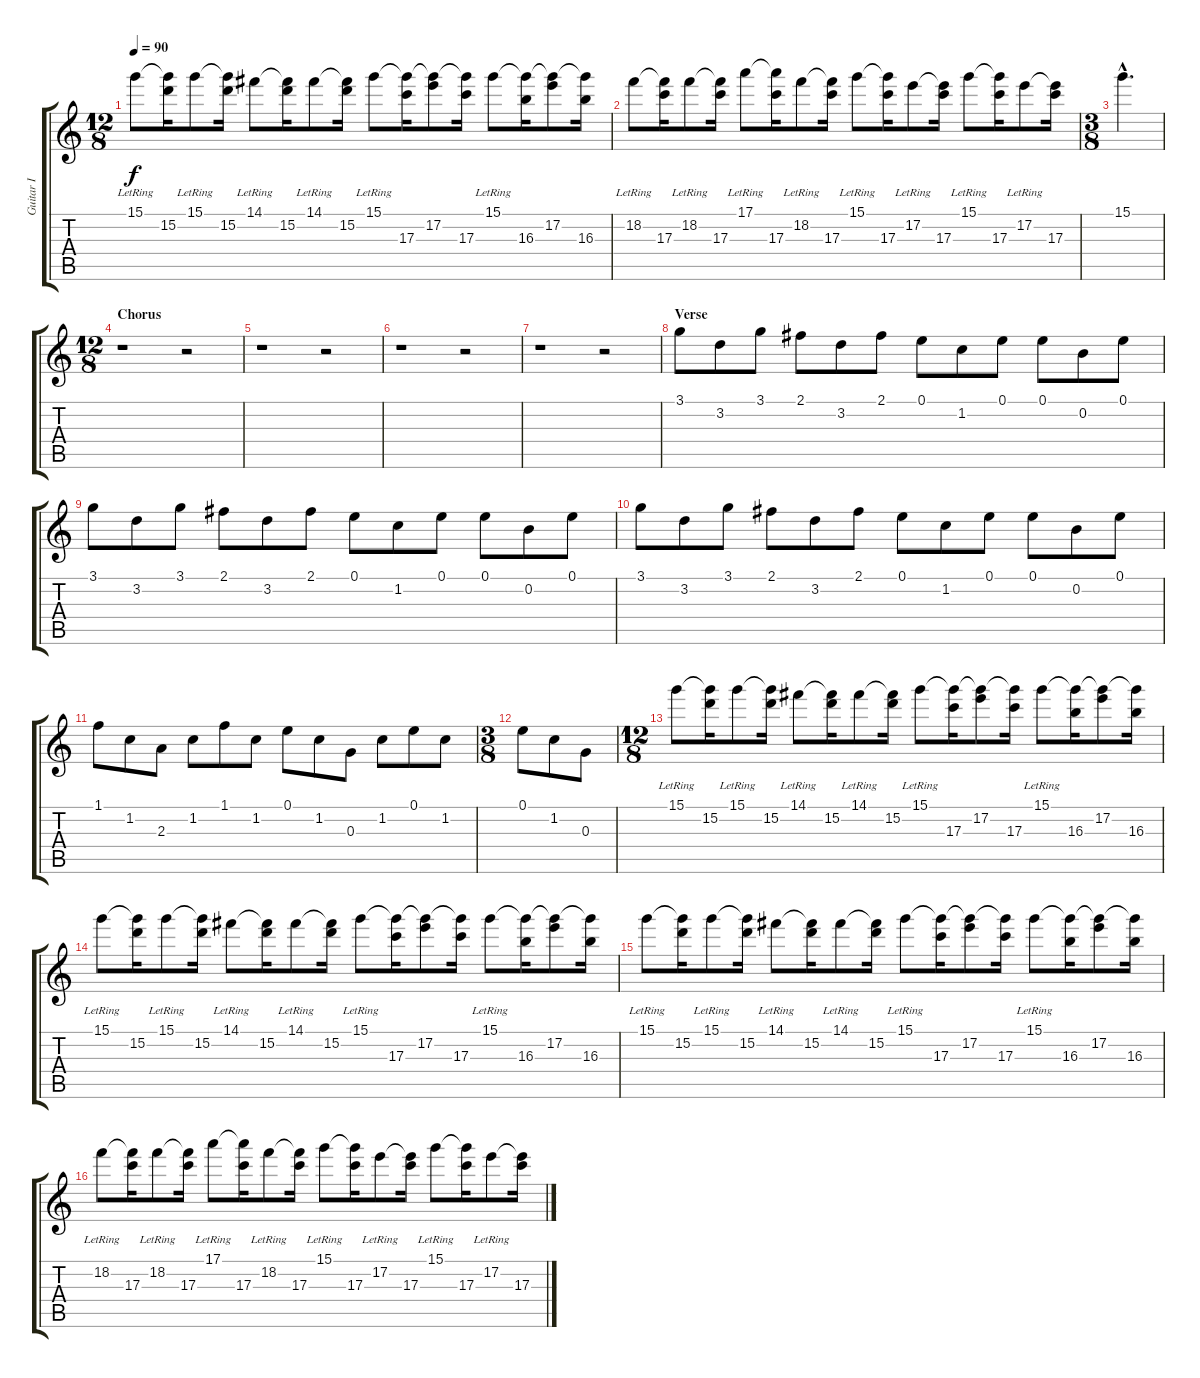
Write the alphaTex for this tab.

\track ("Guitar I" "Guitar I") {instrument acousticguitarsteel}
\staff {score tabs}
\tuning (E4 B3 G3 D3 A2 E2) {hide}
\ts (12 8)
\tempo 90
\clef g2
\ks c
15.1{lr}.8{dy f} (15.1{t} 15.2).16 15.1{lr}.8 (15.1{t} 15.2).16 14.1{lr}.8 (14.1{t} 15.2).16 14.1{lr}.8 (14.1{t} 15.2).16 15.1{lr}.8 (15.1{t} 17.3).16 (15.1{t} 17.2).8 (15.1{t} 17.3).16 15.1{lr}.8 (15.1{t} 16.3).16 (15.1{t} 17.2).8 (15.1{t} 16.3).16 |
18.2{lr}.8 (18.2{t} 17.3).16 18.2{lr}.8 (18.2{t} 17.3).16 17.1{lr}.8 (17.1{t} 17.3).16 18.2{lr}.8 (18.2{t} 17.3).16 15.1{lr}.8 (15.1{t} 17.3).16 17.2{lr}.8 (17.2{t} 17.3).16 15.1{lr}.8 (15.1{t} 17.3).16 17.2{lr}.8 (17.2{t} 17.3).16 |
\ts (3 8)
15.1{hac}.4{d} |
\ts (12 8)
\section ("" "Chorus")
r.1 r.2 |
r.1 r.2 |
r.1 r.2 |
r.1 r.2 |
\section ("" "Verse")
3.1.8 3.2.8 3.1.8 2.1.8 3.2.8 2.1.8 0.1.8 1.2.8 0.1.8 0.1.8 0.2.8 0.1.8 |
3.1.8 3.2.8 3.1.8 2.1.8 3.2.8 2.1.8 0.1.8 1.2.8 0.1.8 0.1.8 0.2.8 0.1.8 |
3.1.8 3.2.8 3.1.8 2.1.8 3.2.8 2.1.8 0.1.8 1.2.8 0.1.8 0.1.8 0.2.8 0.1.8 |
1.1.8 1.2.8 2.3.8 1.2.8 1.1.8 1.2.8 0.1.8 1.2.8 0.3.8 1.2.8 0.1.8 1.2.8 |
\ts (3 8)
0.1.8 1.2.8 0.3.8 |
\ts (12 8)
15.1{lr}.8 (15.1{t} 15.2).16 15.1{lr}.8 (15.1{t} 15.2).16 14.1{lr}.8 (14.1{t} 15.2).16 14.1{lr}.8 (14.1{t} 15.2).16 15.1{lr}.8 (15.1{t} 17.3).16 (15.1{t} 17.2).8 (15.1{t} 17.3).16 15.1{lr}.8 (15.1{t} 16.3).16 (15.1{t} 17.2).8 (15.1{t} 16.3).16 |
15.1{lr}.8 (15.1{t} 15.2).16 15.1{lr}.8 (15.1{t} 15.2).16 14.1{lr}.8 (14.1{t} 15.2).16 14.1{lr}.8 (14.1{t} 15.2).16 15.1{lr}.8 (15.1{t} 17.3).16 (15.1{t} 17.2).8 (15.1{t} 17.3).16 15.1{lr}.8 (15.1{t} 16.3).16 (15.1{t} 17.2).8 (15.1{t} 16.3).16 |
15.1{lr}.8 (15.1{t} 15.2).16 15.1{lr}.8 (15.1{t} 15.2).16 14.1{lr}.8 (14.1{t} 15.2).16 14.1{lr}.8 (14.1{t} 15.2).16 15.1{lr}.8 (15.1{t} 17.3).16 (15.1{t} 17.2).8 (15.1{t} 17.3).16 15.1{lr}.8 (15.1{t} 16.3).16 (15.1{t} 17.2).8 (15.1{t} 16.3).16 |
18.2{lr}.8 (18.2{t} 17.3).16 18.2{lr}.8 (18.2{t} 17.3).16 17.1{lr}.8 (17.1{t} 17.3).16 18.2{lr}.8 (18.2{t} 17.3).16 15.1{lr}.8 (15.1{t} 17.3).16 17.2{lr}.8 (17.2{t} 17.3).16 15.1{lr}.8 (15.1{t} 17.3).16 17.2{lr}.8 (17.2{t} 17.3).16
